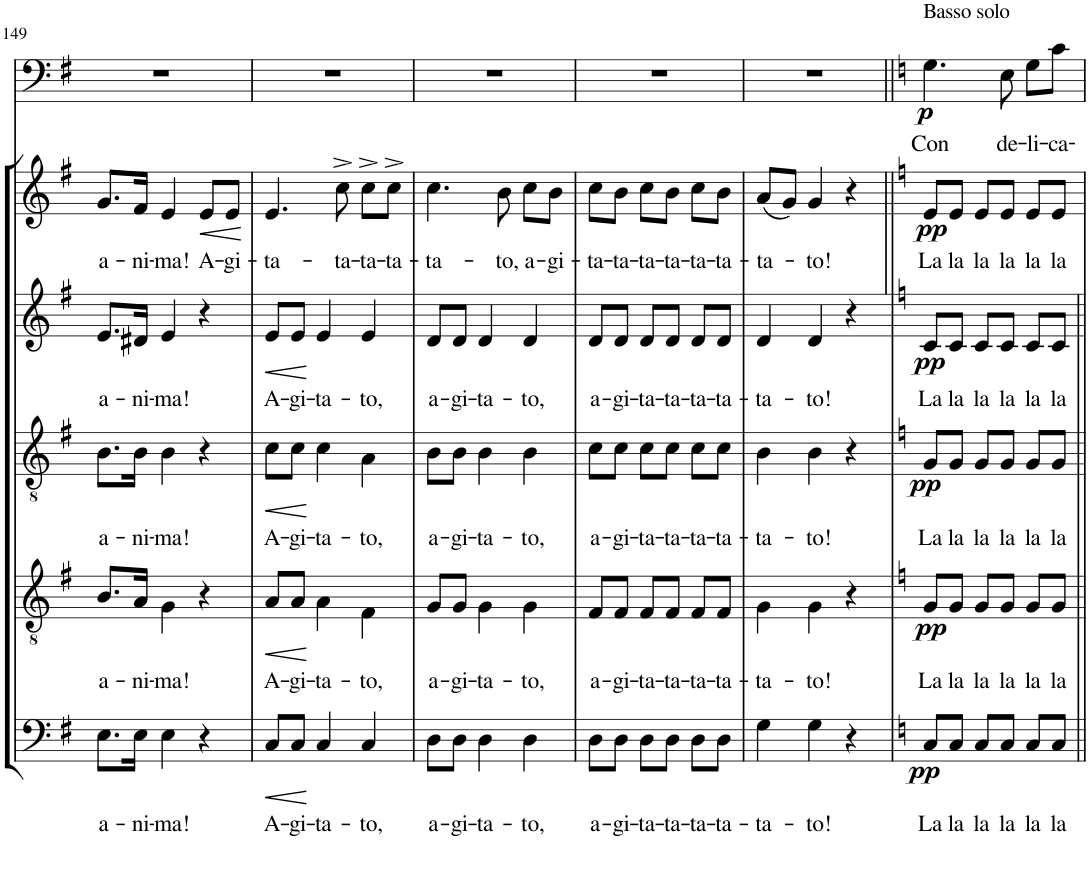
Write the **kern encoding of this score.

**kern	**text	**dynam	**kern	**text	**dynam	**kern	**text	**dynam	**kern	**text	**dynam	**kern	**text	**dynam	**kern	**text	**dynam
*part6	*part6	*part6	*part5	*part5	*part5	*part4	*part4	*part4	*part3	*part3	*part3	*part2	*part2	*part2	*part1	*part1	*part1
*staff6	*staff6	*staff6	*staff5	*staff5	*staff5	*staff4	*staff4	*staff4	*staff3	*staff3	*staff3	*staff2	*staff2	*staff2	*staff1	*staff1	*staff1
*I"Bassi	*	*	*I"Tenori II	*	*	*I"Tenori I	*	*	*I"Contralti	*	*	*I"Soprani	*	*	*I"Baritono solista	*	*
!!LO:PB:g=z
*clefF4	*	*	*clefGv2	*	*	*clefGv2	*	*	*clefG2	*	*	*clefG2	*	*	*clefF4	*	*
*	*	*	*	*	*	*	*	*	*	*	*	*Trd1c2	*	*	*	*	*
*k[f#]	*	*	*k[f#]	*	*	*k[f#]	*	*	*k[f#]	*	*	*k[f#]	*	*	*k[f#]	*	*
*G:	*	*	*G:	*	*	*G:	*	*	*G:	*	*	*G:	*	*	*G:	*	*
*M3/4	*	*	*M3/4	*	*	*M3/4	*	*	*M3/4	*	*	*M3/4	*	*	*M3/4	*	*
=149	=149	=149	=149	=149	=149	=149	=149	=149	=149	=149	=149	=149	=149	=149	=149	=149	=149
!	!LO:LY:b	!	!	!LO:LY:b	!	!	!LO:LY:b	!	!	!LO:LY:b	!	!	!LO:LY:b	!	!	!	!
8.E\L	a-	.	8.B/L	a-	.	8.B\L	a-	.	8.e/L	a-	.	8.g/L	a-	.	2.r	.	.
!	!LO:LY:b	!	!	!LO:LY:b	!	!	!LO:LY:b	!	!	!LO:LY:b	!	!	!LO:LY:b	!	!	!	!
16E\Jk	-ni-	.	16A/Jk	-ni-	.	16B\Jk	-ni-	.	16d#X/Jk	-ni-	.	16f#/Jk	-ni-	.	.	.	.
!	!LO:LY:b	!	!	!LO:LY:b	!	!	!LO:LY:b	!	!	!LO:LY:b	!	!	!LO:LY:b	!	!	!	!
4E\	-ma!	.	4G\	-ma!	.	4B\	-ma!	.	4e/	-ma!	.	4e/	-ma!	.	.	.	.
!	!	!	!	!	!	!	!	!	!	!	!	!	!LO:LY:b	!LO:HP:b	!	!	!
4r	.	.	4r	.	.	4r	.	.	4r	.	.	8e/L	A-	<	.	.	.
!	!	!	!	!	!	!	!	!	!	!	!	!	!LO:LY:b	!	!	!	!
.	.	.	.	.	.	.	.	.	.	.	.	8e/J	-gi-	.	.	.	.
.	.	.	.	.	.	.	.	.	.	.	.	.	.	[	.	.	.
=150	=150	=150	=150	=150	=150	=150	=150	=150	=150	=150	=150	=150	=150	=150	=150	=150	=150
!	!LO:LY:b	!LO:HP:b	!	!LO:LY:b	!LO:HP:b	!	!LO:LY:b	!LO:HP:b	!	!LO:LY:b	!LO:HP:b	!	!LO:LY:b	!	!	!	!
8C/L	A-	<	8A/L	A-	<	8c\L	A-	<	8e/L	A-	<	4.e/	-ta-	.	2.r	.	.
!	!LO:LY:b	!	!	!LO:LY:b	!	!	!LO:LY:b	!	!	!LO:LY:b	!	!	!	!	!	!	!
8C/J	-gi-	.	8A/J	-gi-	.	8c\J	-gi-	.	8e/J	-gi-	.	.	.	.	.	.	.
!	!LO:LY:b	!	!	!LO:LY:b	!	!	!LO:LY:b	!	!	!LO:LY:b	!	!	!	!	!	!	!
4C/	-ta-	[	4A\	-ta-	[	4c\	-ta-	[	4e/	-ta-	[	.	.	.	.	.	.
!	!	!	!	!	!	!	!	!	!	!	!	!	!LO:LY:b	!	!	!	!
.	.	.	.	.	.	.	.	.	.	.	.	8cc^\	-ta-	.	.	.	.
!	!LO:LY:b	!	!	!LO:LY:b	!	!	!LO:LY:b	!	!	!LO:LY:b	!	!	!LO:LY:b	!	!	!	!
4C/	-to,	.	4F#\	-to,	.	4A\	-to,	.	4e/	-to,	.	8cc^\L	-ta-	.	.	.	.
!	!	!	!	!	!	!	!	!	!	!	!	!	!LO:LY:b	!	!	!	!
.	.	.	.	.	.	.	.	.	.	.	.	8cc^\J	-ta-	.	.	.	.
=151	=151	=151	=151	=151	=151	=151	=151	=151	=151	=151	=151	=151	=151	=151	=151	=151	=151
!	!LO:LY:b	!	!	!LO:LY:b	!	!	!LO:LY:b	!	!	!LO:LY:b	!	!	!LO:LY:b	!	!	!	!
8D\L	a-	.	8G/L	a-	.	8B\L	a-	.	8d/L	a-	.	4.cc\	-ta-	.	2.r	.	.
!	!LO:LY:b	!	!	!LO:LY:b	!	!	!LO:LY:b	!	!	!LO:LY:b	!	!	!	!	!	!	!
8D\J	-gi-	.	8G/J	-gi-	.	8B\J	-gi-	.	8d/J	-gi-	.	.	.	.	.	.	.
!	!LO:LY:b	!	!	!LO:LY:b	!	!	!LO:LY:b	!	!	!LO:LY:b	!	!	!	!	!	!	!
4D\	-ta-	.	4G\	-ta-	.	4B\	-ta-	.	4d/	-ta-	.	.	.	.	.	.	.
!	!	!	!	!	!	!	!	!	!	!	!	!	!LO:LY:b	!	!	!	!
.	.	.	.	.	.	.	.	.	.	.	.	8b\	-to,	.	.	.	.
!	!LO:LY:b	!	!	!LO:LY:b	!	!	!LO:LY:b	!	!	!LO:LY:b	!	!	!LO:LY:b	!	!	!	!
4D\	-to,	.	4G\	-to,	.	4B\	-to,	.	4d/	-to,	.	8cc\L	a-	.	.	.	.
!	!	!	!	!	!	!	!	!	!	!	!	!	!LO:LY:b	!	!	!	!
.	.	.	.	.	.	.	.	.	.	.	.	8b\J	-gi-	.	.	.	.
=152	=152	=152	=152	=152	=152	=152	=152	=152	=152	=152	=152	=152	=152	=152	=152	=152	=152
!	!LO:LY:b	!	!	!LO:LY:b	!	!	!LO:LY:b	!	!	!LO:LY:b	!	!	!LO:LY:b	!	!	!	!
8D\L	a-	.	8F#/L	a-	.	8c\L	a-	.	8d/L	a-	.	8cc\L	-ta-	.	2.r	.	.
!	!LO:LY:b	!	!	!LO:LY:b	!	!	!LO:LY:b	!	!	!LO:LY:b	!	!	!LO:LY:b	!	!	!	!
8D\J	-gi-	.	8F#/J	-gi-	.	8c\J	-gi-	.	8d/J	-gi-	.	8b\J	-ta-	.	.	.	.
!	!LO:LY:b	!	!	!LO:LY:b	!	!	!LO:LY:b	!	!	!LO:LY:b	!	!	!LO:LY:b	!	!	!	!
8D\L	-ta-	.	8F#/L	-ta-	.	8c\L	-ta-	.	8d/L	-ta-	.	8cc\L	-ta-	.	.	.	.
!	!LO:LY:b	!	!	!LO:LY:b	!	!	!LO:LY:b	!	!	!LO:LY:b	!	!	!LO:LY:b	!	!	!	!
8D\J	-ta-	.	8F#/J	-ta-	.	8c\J	-ta-	.	8d/J	-ta-	.	8b\J	-ta-	.	.	.	.
!	!LO:LY:b	!	!	!LO:LY:b	!	!	!LO:LY:b	!	!	!LO:LY:b	!	!	!LO:LY:b	!	!	!	!
8D\L	-ta-	.	8F#/L	-ta-	.	8c\L	-ta-	.	8d/L	-ta-	.	8cc\L	-ta-	.	.	.	.
!	!LO:LY:b	!	!	!LO:LY:b	!	!	!LO:LY:b	!	!	!LO:LY:b	!	!	!LO:LY:b	!	!	!	!
8D\J	-ta-	.	8F#/J	-ta-	.	8c\J	-ta-	.	8d/J	-ta-	.	8b\J	-ta-	.	.	.	.
=153	=153	=153	=153	=153	=153	=153	=153	=153	=153	=153	=153	=153	=153	=153	=153	=153	=153
!	!LO:LY:b	!	!	!LO:LY:b	!	!	!LO:LY:b	!	!	!LO:LY:b	!	!	!LO:LY:b	!	!	!	!
4G\	-ta-	.	4G\	-ta-	.	4B\	-ta-	.	4d/	-ta-	.	(8a/L	-ta-	.	2.r	.	.
.	.	.	.	.	.	.	.	.	.	.	.	8g/J)	.	.	.	.	.
!	!LO:LY:b	!	!	!LO:LY:b	!	!	!LO:LY:b	!	!	!LO:LY:b	!	!	!LO:LY:b	!	!	!	!
4G\	-to!	.	4G\	-to!	.	4B\	-to!	.	4d/	-to!	.	4g/	-to!	.	.	.	.
4r	.	.	4r	.	.	4r	.	.	4r	.	.	4r	.	.	.	.	.
=154||	=154||	=154||	=154||	=154||	=154||	=154||	=154||	=154||	=154||	=154||	=154||	=154||	=154||	=154||	=154||	=154||	=154||
*k[]	*	*	*k[]	*	*	*k[]	*	*	*k[]	*	*	*k[]	*	*	*k[]	*	*
!	!	!	!	!	!	!	!	!	!	!	!	!	!	!	!LO:TX:a:t=Basso solo	!	!
!	!LO:LY:b	!LO:DY:b	!	!LO:LY:b	!LO:DY:b	!	!LO:LY:b	!LO:DY:b	!	!LO:LY:b	!LO:DY:b	!	!LO:LY:b	!LO:DY:b	!	!LO:LY:b	!LO:DY:b
8C/L	La	pp	8G/L	La	pp	8G/L	La	pp	8c/L	La	pp	8e/L	La	pp	4.G\	Con	p
!	!LO:LY:b	!	!	!LO:LY:b	!	!	!LO:LY:b	!	!	!LO:LY:b	!	!	!LO:LY:b	!	!	!	!
8C/J	la	.	8G/J	la	.	8G/J	la	.	8c/J	la	.	8e/J	la	.	.	.	.
!	!LO:LY:b	!	!	!LO:LY:b	!	!	!LO:LY:b	!	!	!LO:LY:b	!	!	!LO:LY:b	!	!	!	!
8C/L	la	.	8G/L	la	.	8G/L	la	.	8c/L	la	.	8e/L	la	.	.	.	.
!	!LO:LY:b	!	!	!LO:LY:b	!	!	!LO:LY:b	!	!	!LO:LY:b	!	!	!LO:LY:b	!	!	!LO:LY:b	!
8C/J	la	.	8G/J	la	.	8G/J	la	.	8c/J	la	.	8e/J	la	.	8E\	de-	.
!	!LO:LY:b	!	!	!LO:LY:b	!	!	!LO:LY:b	!	!	!LO:LY:b	!	!	!LO:LY:b	!	!	!LO:LY:b	!
8C/L	la	.	8G/L	la	.	8G/L	la	.	8c/L	la	.	8e/L	la	.	8G\L	-li-	.
!	!LO:LY:b	!	!	!LO:LY:b	!	!	!LO:LY:b	!	!	!LO:LY:b	!	!	!LO:LY:b	!	!	!LO:LY:b	!
8C/J	la	.	8G/J	la	.	8G/J	la	.	8c/J	la	.	8e/J	la	.	8c\J	-ca-	.
=	=	=	=	=	=	=	=	=	=	=	=	=	=	=	=	=	=
*-	*-	*-	*-	*-	*-	*-	*-	*-	*-	*-	*-	*-	*-	*-	*-	*-	*-
